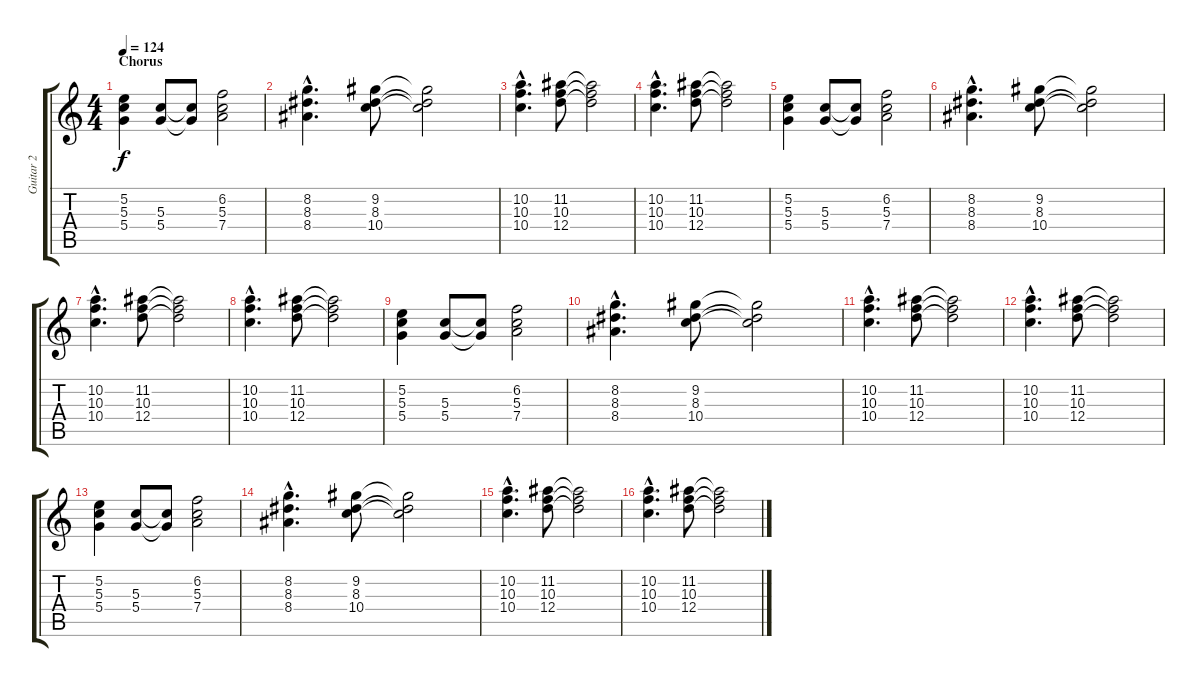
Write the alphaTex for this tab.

\track ("Guitar 2" "Guitar 2") {instrument distortionguitar}
\staff {score tabs}
\tuning (E4 B3 G3 D3 A2 E2) {hide}
\ts (4 4)
\section ("" "Chorus")
\tempo 124
\clef g2
\ks c
(5.2 5.3 5.4).4{dy f} (5.3 5.4).8 (5.3{t} 5.4{t}).8 (6.2 5.3 7.4).2 |
(8.2{hac} 8.3{hac} 8.4{hac}).4{d} (9.2 8.3 10.4).8 (9.2{t} 8.3{t} 10.4{t}).2 |
(10.2{hac} 10.3{hac} 10.4{hac}).4{d} (11.2 10.3 12.4).8 (11.2{t} 10.3{t} 12.4{t}).2 |
(10.2{hac} 10.3{hac} 10.4{hac}).4{d} (11.2 10.3 12.4).8 (11.2{t} 10.3{t} 12.4{t}).2 |
(5.2 5.3 5.4).4 (5.3 5.4).8 (5.3{t} 5.4{t}).8 (6.2 5.3 7.4).2 |
(8.2{hac} 8.3{hac} 8.4{hac}).4{d} (9.2 8.3 10.4).8 (9.2{t} 8.3{t} 10.4{t}).2 |
(10.2{hac} 10.3{hac} 10.4{hac}).4{d} (11.2 10.3 12.4).8 (11.2{t} 10.3{t} 12.4{t}).2 |
(10.2{hac} 10.3{hac} 10.4{hac}).4{d} (11.2 10.3 12.4).8 (11.2{t} 10.3{t} 12.4{t}).2 |
(5.2 5.3 5.4).4 (5.3 5.4).8 (5.3{t} 5.4{t}).8 (6.2 5.3 7.4).2 |
(8.2{hac} 8.3{hac} 8.4{hac}).4{d} (9.2 8.3 10.4).8 (9.2{t} 8.3{t} 10.4{t}).2 |
(10.2{hac} 10.3{hac} 10.4{hac}).4{d} (11.2 10.3 12.4).8 (11.2{t} 10.3{t} 12.4{t}).2 |
(10.2{hac} 10.3{hac} 10.4{hac}).4{d} (11.2 10.3 12.4).8 (11.2{t} 10.3{t} 12.4{t}).2 |
(5.2 5.3 5.4).4 (5.3 5.4).8 (5.3{t} 5.4{t}).8 (6.2 5.3 7.4).2 |
(8.2{hac} 8.3{hac} 8.4{hac}).4{d} (9.2 8.3 10.4).8 (9.2{t} 8.3{t} 10.4{t}).2 |
(10.2{hac} 10.3{hac} 10.4{hac}).4{d} (11.2 10.3 12.4).8 (11.2{t} 10.3{t} 12.4{t}).2 |
(10.2{hac} 10.3{hac} 10.4{hac}).4{d} (11.2 10.3 12.4).8 (11.2{t} 10.3{t} 12.4{t}).2
